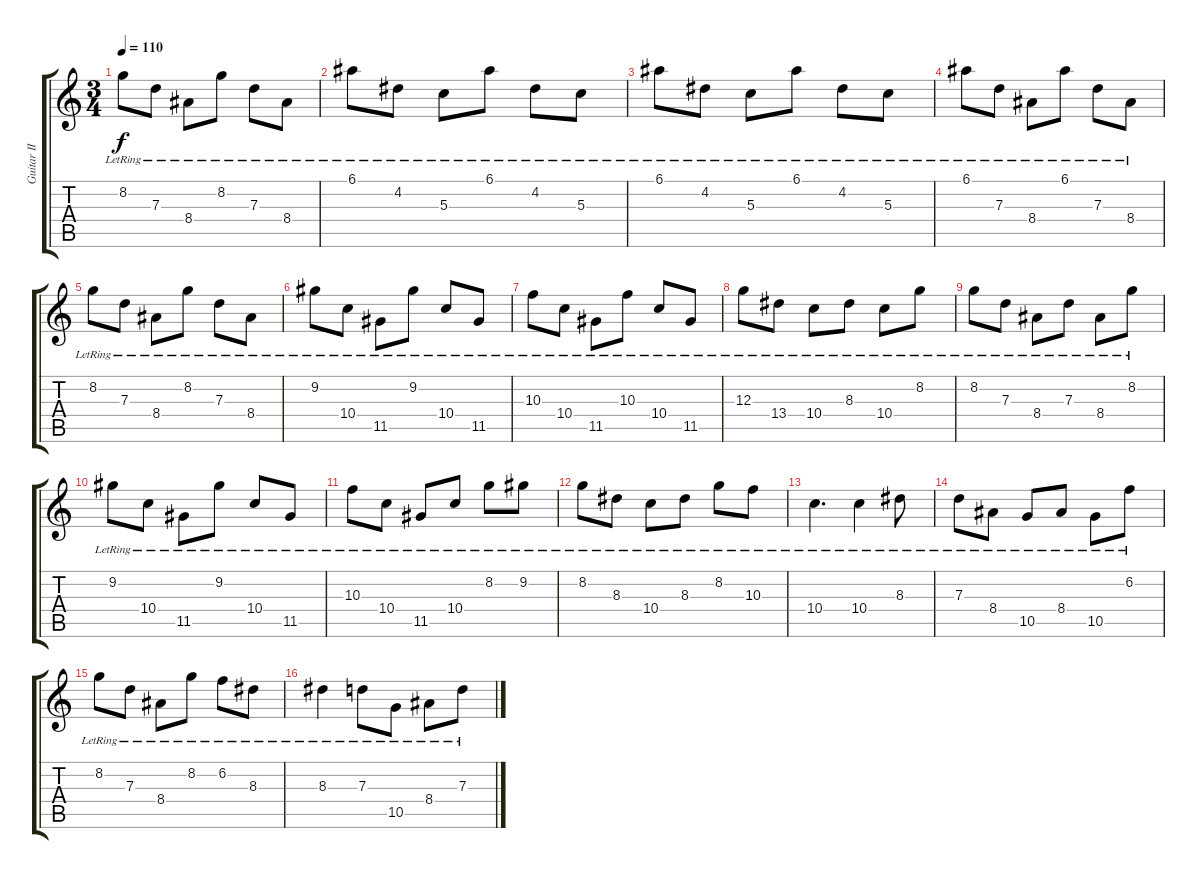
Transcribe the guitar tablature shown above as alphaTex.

\track ("Guitar II (\"ACOUSTIC\")" "Guitar II ") {instrument electricguitarjazz}
\staff {score tabs}
\tuning (E4 B3 G3 D3 A2 D2) {hide}
\ts (3 4)
\tempo 110
\clef g2
\ks c
8.2{lr}.8{dy f} 7.3{lr}.8 8.4{lr}.8 8.2{lr}.8 7.3{lr}.8 8.4{lr}.8 |
6.1{lr}.8 4.2{lr}.8 5.3{lr}.8 6.1{lr}.8 4.2{lr}.8 5.3{lr}.8 |
6.1{lr}.8 4.2{lr}.8 5.3{lr}.8 6.1{lr}.8 4.2{lr}.8 5.3{lr}.8 |
6.1{lr}.8 7.3{lr}.8 8.4{lr}.8 6.1{lr}.8 7.3{lr}.8 8.4{lr}.8 |
8.2{lr}.8 7.3{lr}.8 8.4{lr}.8 8.2{lr}.8 7.3{lr}.8 8.4{lr}.8 |
9.2{lr}.8 10.4{lr}.8 11.5{lr}.8 9.2{lr}.8 10.4{lr}.8 11.5{lr}.8 |
10.3{lr}.8 10.4{lr}.8 11.5{lr}.8 10.3{lr}.8 10.4{lr}.8 11.5{lr}.8 |
12.3{lr}.8 13.4{lr}.8 10.4{lr}.8 8.3{lr}.8 10.4{lr}.8 8.2{lr}.8 |
8.2{lr}.8 7.3{lr}.8 8.4{lr}.8 7.3{lr}.8 8.4{lr}.8 8.2{lr}.8 |
9.2{lr}.8 10.4{lr}.8 11.5{lr}.8 9.2{lr}.8 10.4{lr}.8 11.5{lr}.8 |
10.3{lr}.8 10.4{lr}.8 11.5{lr}.8 10.4{lr}.8 8.2{lr}.8 9.2{lr}.8 |
8.2{lr}.8 8.3{lr}.8 10.4{lr}.8 8.3{lr}.8 8.2{lr}.8 10.3{lr}.8 |
10.4{lr}.4{d} 10.4{lr}.4 8.3{lr}.8 |
7.3{lr}.8 8.4{lr}.8 10.5{lr}.8 8.4{lr}.8 10.5{lr}.8 6.2{lr}.8 |
8.2{lr}.8 7.3{lr}.8 8.4{lr}.8 8.2{lr}.8 6.2{lr}.8 8.3{lr}.8 |
8.3{lr}.4 7.3{lr}.8 10.5{lr}.8 8.4{lr}.8 7.3{lr}.8
